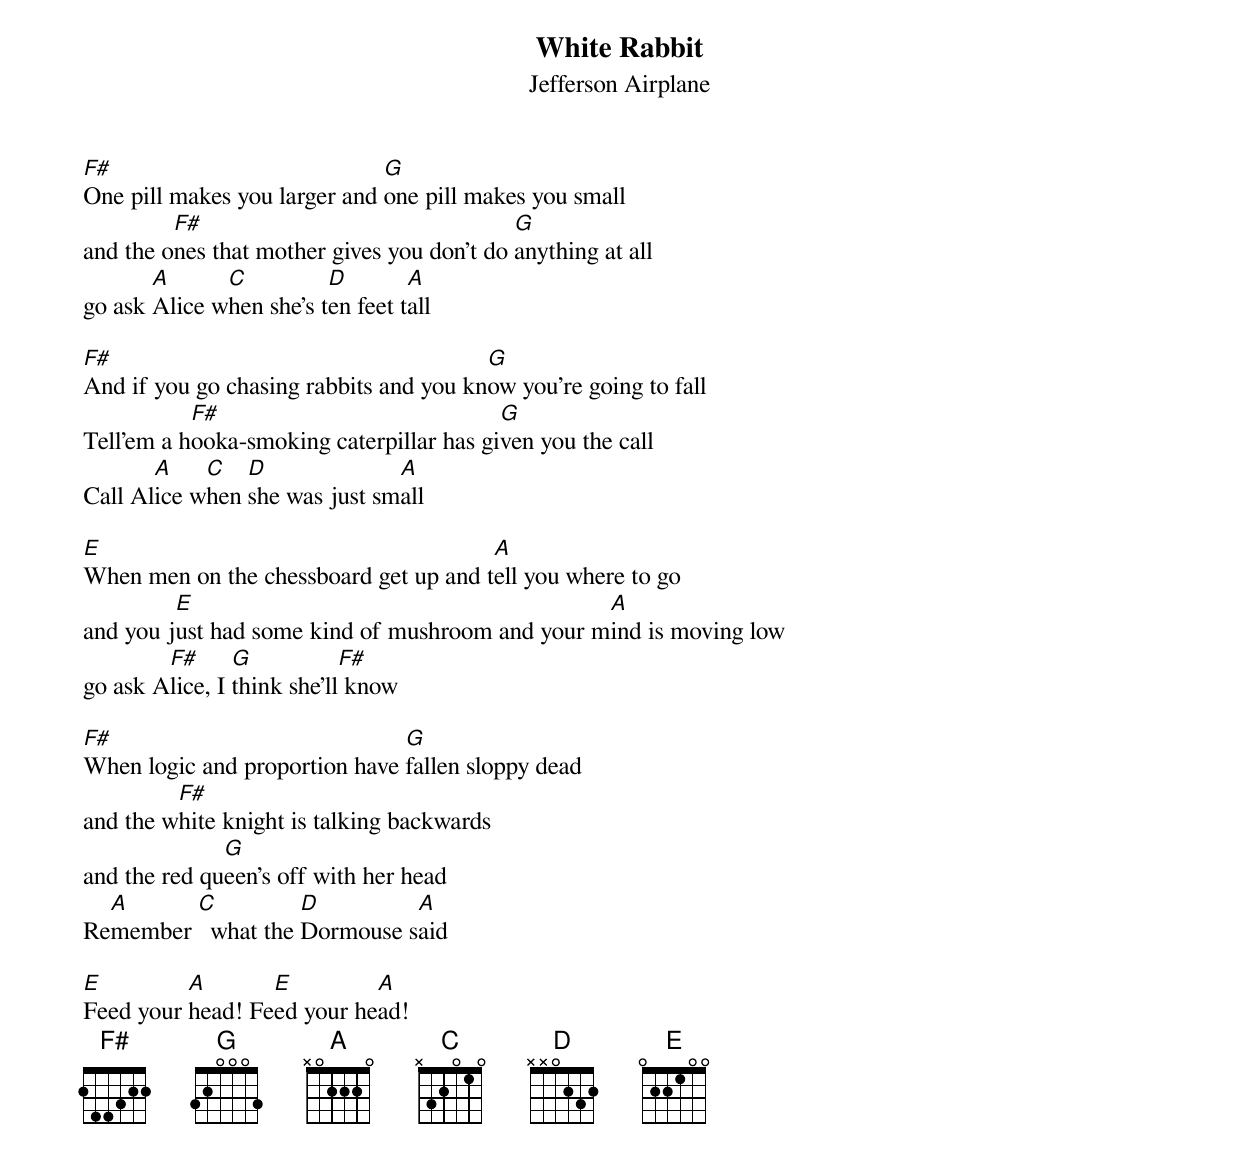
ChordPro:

{title:White Rabbit}
{subtitle:Jefferson Airplane}

[F#]One pill makes you larger and [G]one pill makes you small
and the o[F#]nes that mother gives you don't do [G]anything at all
go ask [A]Alice w[C]hen she's t[D]en feet t[A]all

[F#]And if you go chasing rabbits and you kn[G]ow you're going to fall
Tell'em a h[F#]ooka-smoking caterpillar has gi[G]ven you the call
Call Al[A]ice w[C]hen [D]she was just sm[A]all

[E]When men on the chessboard get up and t[A]ell you where to go
and you j[E]ust had some kind of mushroom and your m[A]ind is moving low
go ask A[F#]lice, I [G]think she'll[F#] know

[F#]When logic and proportion have [G]fallen sloppy dead
and the w[F#]hite knight is talking backwards
and the red qu[G]een's off with her head
Re[A]member [C]  what the [D]Dormouse s[A]aid

[E]Feed your [A]head! Fe[E]ed your he[A]ad!
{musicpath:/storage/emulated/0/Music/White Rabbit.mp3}
